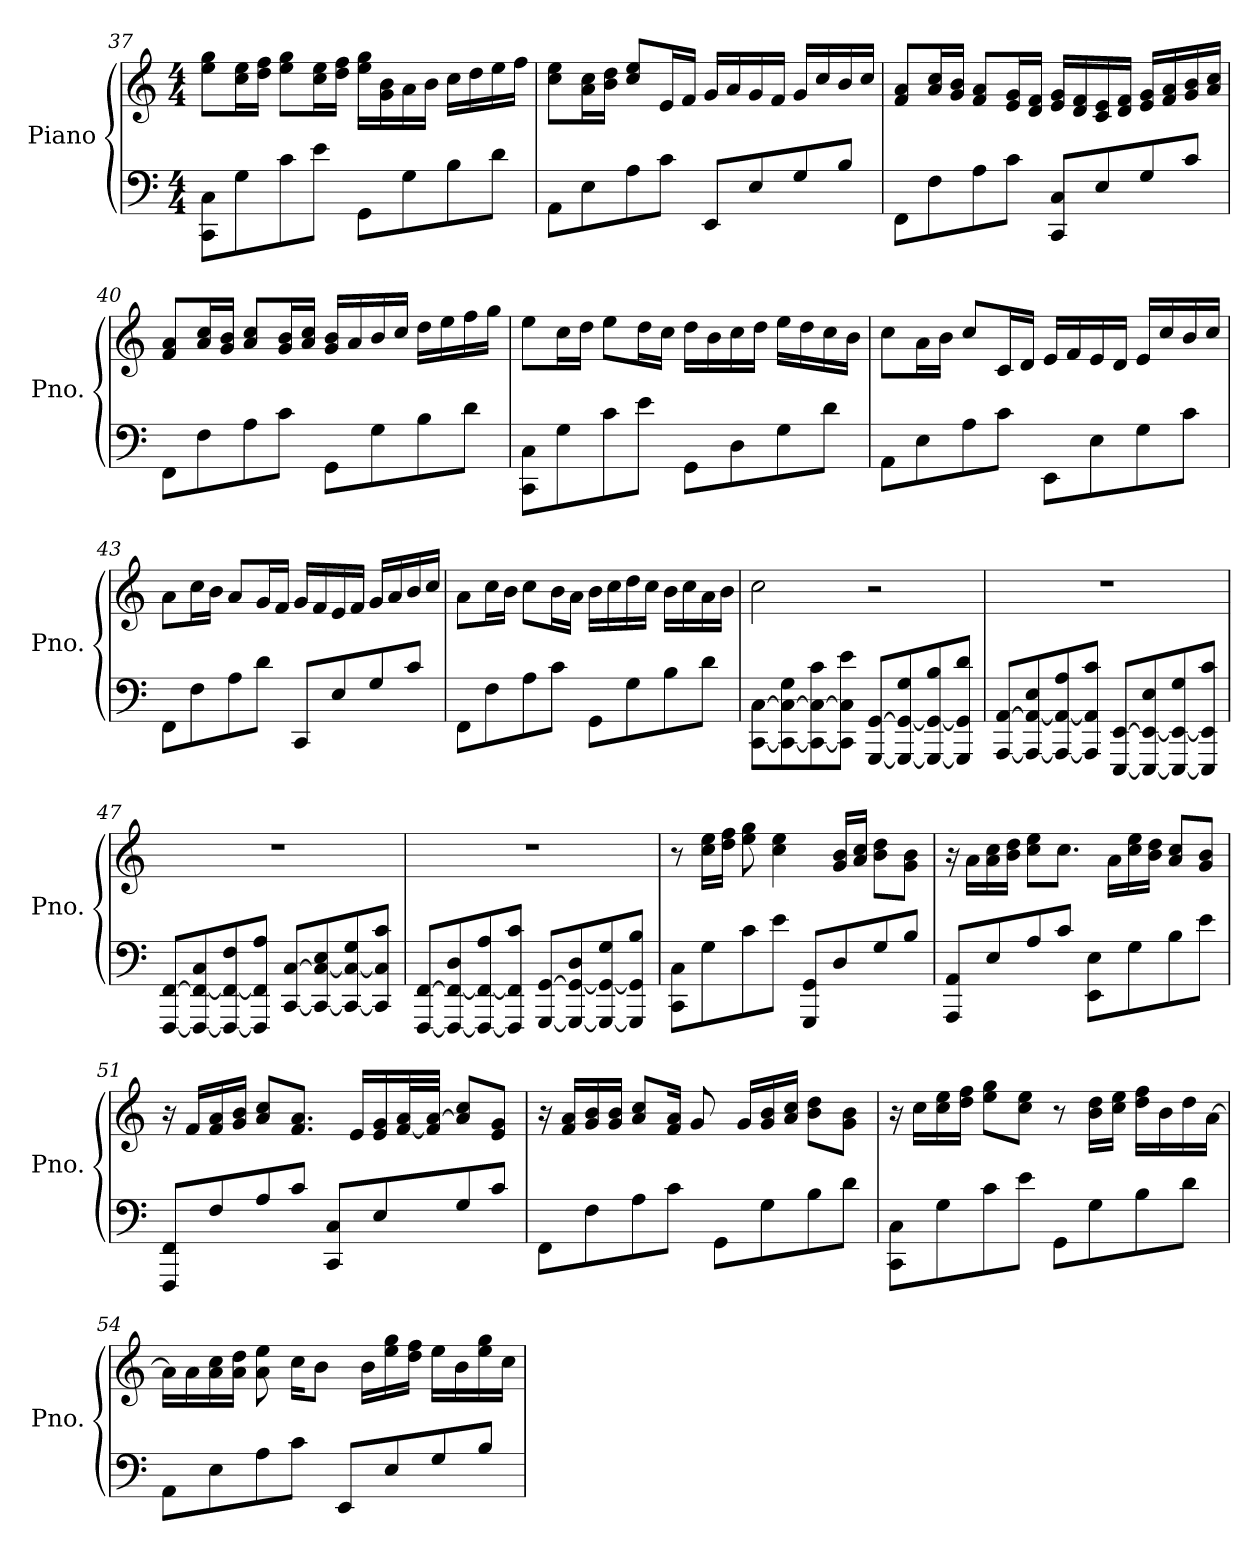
**kern	**kern
*part1	*part1
*staff2	*staff1
*I"Piano	*
*I'Pno.	*
!!LO:LB:g=z
*clefF4	*clefG2
*k[]	*k[]
*M4/4	*M4/4
=37	=37
8CC\ 8C\L	8ee\ 8gg\L
8G\	16cc\ 16ee\L
.	16dd\ 16ff\JJ
8c\	8ee\ 8gg\L
8e\J	16cc\ 16ee\L
.	16dd\ 16ff\JJ
8GG\L	16ee\ 16gg\LL
.	16g\ 16b\
8G\	16a\
.	16b\JJ
8B\	16cc\LL
.	16dd\
8d\J	16ee\
.	16ff\JJ
=38	=38
8AA\L	8cc\ 8ee\L
8E\	16a\ 16cc\L
.	16b\ 16dd\JJ
8A\	8cc/ 8ee/L
8c\J	16e/L
.	16f/JJ
8EE/L	16g/LL
.	16a/
8E/	16g/
.	16f/JJ
8G/	16g/LL
.	16cc/
8B/J	16b/
.	16cc/JJ
=39	=39
8FF\L	8f/ 8a/L
8F\	16a/ 16cc/L
.	16g/ 16b/JJ
8A\	8f/ 8a/L
8c\J	16e/ 16g/L
.	16d/ 16f/JJ
8CC/ 8C/L	16e/ 16g/LL
.	16d/ 16f/
8E/	16c/ 16e/
.	16d/ 16f/JJ
8G/	16e/ 16g/LL
.	16f/ 16a/
8c/J	16g/ 16b/
.	16a/ 16cc/JJ
!!LO:LB:g=z
=40	=40
8FF\L	8f/ 8a/L
8F\	16a/ 16cc/L
.	16g/ 16b/JJ
8A\	8a/ 8cc/L
8c\J	16g/ 16b/L
.	16a/ 16cc/JJ
8GG\L	16g/ 16b/LL
.	16a/
8G\	16b/
.	16cc/JJ
8B\	16dd\LL
.	16ee\
8d\J	16ff\
.	16gg\JJ
=41	=41
8CC\ 8C\L	8ee\L
8G\	16cc\L
.	16dd\JJ
8c\	8ee\L
8e\J	16dd\L
.	16cc\JJ
8GG\L	16dd\LL
.	16b\
8D\	16cc\
.	16dd\JJ
8G\	16ee\LL
.	16dd\
8d\J	16cc\
.	16b\JJ
=42	=42
8AA\L	8cc\L
8E\	16a\L
.	16b\JJ
8A\	8cc/L
8c\J	16c/L
.	16d/JJ
8EE\L	16e/LL
.	16f/
8E\	16e/
.	16d/JJ
8G\	16e/LL
.	16cc/
8c\J	16b/
.	16cc/JJ
!!LO:PB:g=z
=43	=43
8FF\L	8a\L
8F\	16cc\L
.	16b\JJ
8A\	8a/L
8d\J	16g/L
.	16f/JJ
8CC/L	16g/LL
.	16f/
8E/	16e/
.	16f/JJ
8G/	16g/LL
.	16a/
8c/J	16b/
.	16cc/JJ
=44	=44
8FF\L	8a\L
8F\	16cc\L
.	16b\JJ
8A\	8cc\L
8c\J	16b\L
.	16a\JJ
8GG\L	16b\LL
.	16cc\
8G\	16dd\
.	16cc\JJ
8B\	16b\LL
.	16cc\
8d\J	16a\
.	16b\JJ
=45	=45
[8CC\ [8C\L	2cc\
8CC\_ 8C\_ 8G\	.
8CC\_ 8C\_ 8c\	.
8CC\] 8C\] 8e\J	.
[8GGG/ [8GG/L	2r
8GGG/_ 8GG/_ 8G/	.
8GGG/_ 8GG/_ 8B/	.
8GGG/] 8GG/] 8d/J	.
!!LO:LB:g=z
=46	=46
[8AAA/ [8AA/L	1r
8AAA/_ 8AA/_ 8E/	.
8AAA/_ 8AA/_ 8A/	.
8AAA/] 8AA/] 8c/J	.
[8EEE/ [8EE/L	.
8EEE/_ 8EE/_ 8E/	.
8EEE/_ 8EE/_ 8G/	.
8EEE/] 8EE/] 8c/J	.
=47	=47
[8FFF/ [8FF/L	1r
8FFF/_ 8FF/_ 8C/	.
8FFF/_ 8FF/_ 8F/	.
8FFF/] 8FF/] 8A/J	.
[8CC/ [8C/L	.
8CC/_ 8C/_ 8E/	.
8CC/_ 8C/_ 8G/	.
8CC/] 8C/] 8c/J	.
=48	=48
[8FFF/ [8FF/L	1r
8FFF/_ 8FF/_ 8D/	.
8FFF/_ 8FF/_ 8A/	.
8FFF/] 8FF/] 8c/J	.
[8GGG/ [8GG/L	.
8GGG/_ 8GG/_ 8D/	.
8GGG/_ 8GG/_ 8G/	.
8GGG/] 8GG/] 8B/J	.
!!LO:LB:g=z
=49	=49
8CC\ 8C\L	8r
8G\	16cc\ 16ee\LL
.	16dd\ 16ff\JJ
8c\	8ee\ 8gg\
8e\J	4cc\ 4ee\
8GGG/ 8GG/L	.
8D/	16g/ 16b/LL
.	16a/ 16cc/JJ
8G/	8b\ 8dd\L
8B/J	8g\ 8b\J
=50	=50
8AAA/ 8AA/L	16r
.	16a\LL
8E/	16a\ 16cc\
.	16b\ 16dd\JJ
8A/	8cc\ 8ee\L
8c/J	8.cc\J
8EE\ 8E\L	.
.	16a\LL
8G\	16cc\ 16ee\
.	16b\ 16dd\JJ
8B\	8a/ 8cc/L
8e\J	8g/ 8b/J
=51	=51
8FFF/ 8FF/L	16r
.	16f/LL
8F/	16f/ 16a/
.	16g/ 16b/JJ
8A/	8a/ 8cc/L
8c/J	8.f/ 8.a/J
8CC/ 8C/L	.
.	16e/LL
8E/	16e/ 16g/
.	[32f/ 32a/L
.	32f/] [32a/JJJ
8G/	8a/] 8cc/L
8c/J	8e/ 8g/J
!!LO:LB:g=z
=52	=52
8FF\L	16r
.	16f/ 16a/LL
8F\	16g/ 16b/
.	16g/ 16b/JJ
8A\	8a/ 8cc/L
8c\J	16f/ 16a/Jk
.	8g/
8GG\L	.
.	16g/LL
8G\	16g/ 16b/
.	16a/ 16cc/JJ
8B\	8b\ 8dd\L
8d\J	8g\ 8b\J
=53	=53
8CC\ 8C\L	16r
.	16cc\LL
8G\	16cc\ 16ee\
.	16dd\ 16ff\JJ
8c\	8ee\ 8gg\L
8e\J	8cc\ 8ee\J
8GG\L	8r
8G\	16b\ 16dd\LL
.	16cc\ 16ee\JJ
8B\	16dd\ 16ff\LL
.	16b\
8d\J	16dd\
.	[16a\JJ
=54	=54
8AA\L	16a\LL]
.	16a\
8E\	16a\ 16cc\
.	16a\ 16dd\JJ
8A\	8a\ 8ee\
8c\J	16cc\KL
.	8b\J
8EE/L	.
.	16b\LL
8E/	16ee\ 16gg\
.	16dd\ 16ff\JJ
8G/	16ee\LL
.	16b\
8B/J	16ee\ 16gg\
.	16cc\JJ
=	=
*-	*-
